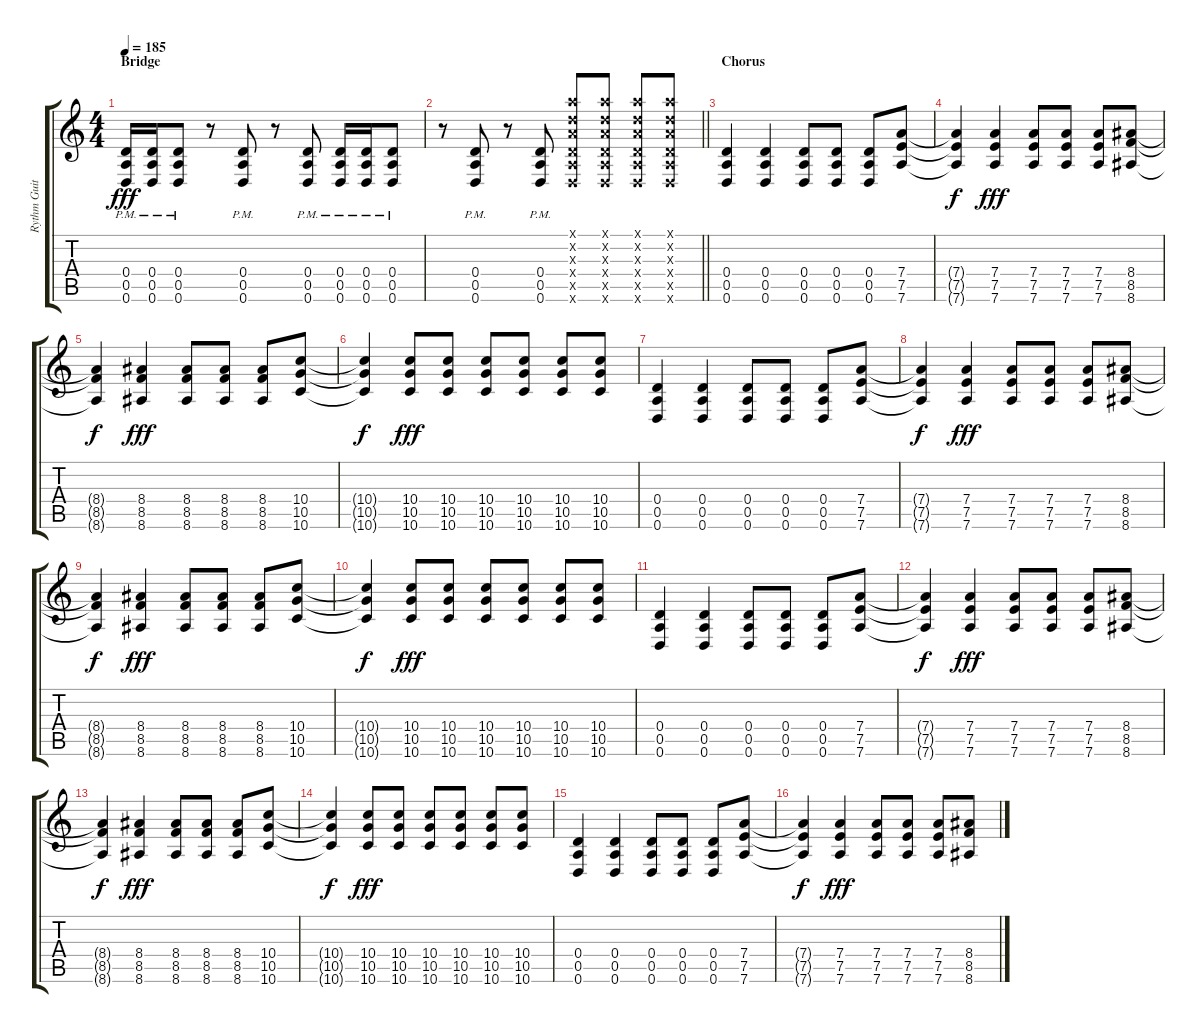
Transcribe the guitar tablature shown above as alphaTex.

\track ("Rythm Guitar" "Rythm Guit") {instrument distortionguitar}
\staff {score tabs}
\tuning (E4 B3 G3 D3 A2 D2) {hide}
\ts (4 4)
\section ("" "Bridge")
\tempo 185
\clef g2
\ks c
(0.4 0.5{pm} 0.6{pm}).16{dy fff} (0.4 0.5{pm} 0.6{pm}).16 (0.4 0.5{pm} 0.6{pm}).8 r.8 (0.4{pm} 0.5{pm} 0.6{pm}).8 r.8 (0.4{pm} 0.5{pm} 0.6{pm}).8 (0.4 0.5{pm} 0.6{pm}).16 (0.4 0.5{pm} 0.6{pm}).16 (0.4 0.5{pm} 0.6{pm}).8 |
\barLineRight lightlight
r.8 (0.4{pm} 0.5{pm} 0.6{pm}).8 r.8 (0.4{pm} 0.5{pm} 0.6{pm}).8 (5.1{x} 3.2{x} 2.3{x} 0.4{x} 0.5{x} 0.6{x}).8 (5.1{x} 3.2{x} 2.3{x} 0.4{x} 0.5{x} 0.6{x}).8 (5.1{x} 3.2{x} 2.3{x} 0.4{x} 0.5{x} 0.6{x}).8 (5.1{x} 3.2{x} 2.3{x} 0.4{x} 0.5{x} 0.6{x}).8 |
\section ("" "Chorus")
(0.4 0.5 0.6).4 (0.4 0.5 0.6).4 (0.4 0.5 0.6).8 (0.4 0.5 0.6).8 (0.4 0.5 0.6).8 (7.4 7.5 7.6).8 |
(7.4{t} 7.5{t} 7.6{t}).4{dy f} (7.4 7.5 7.6).4{dy fff} (7.4 7.5 7.6).8 (7.4 7.5 7.6).8 (7.4 7.5 7.6).8 (8.4 8.5 8.6).8 |
(8.4{t} 8.5{t} 8.6{t}).4{dy f} (8.4 8.5 8.6).4{dy fff} (8.4 8.5 8.6).8 (8.4 8.5 8.6).8 (8.4 8.5 8.6).8 (10.4 10.5 10.6).8 |
(10.4{t} 10.5{t} 10.6{t}).4{dy f} (10.4 10.5 10.6).8{dy fff} (10.4 10.5 10.6).8 (10.4 10.5 10.6).8 (10.4 10.5 10.6).8 (10.4 10.5 10.6).8 (10.4 10.5 10.6).8 |
(0.4 0.5 0.6).4 (0.4 0.5 0.6).4 (0.4 0.5 0.6).8 (0.4 0.5 0.6).8 (0.4 0.5 0.6).8 (7.4 7.5 7.6).8 |
(7.4{t} 7.5{t} 7.6{t}).4{dy f} (7.4 7.5 7.6).4{dy fff} (7.4 7.5 7.6).8 (7.4 7.5 7.6).8 (7.4 7.5 7.6).8 (8.4 8.5 8.6).8 |
(8.4{t} 8.5{t} 8.6{t}).4{dy f} (8.4 8.5 8.6).4{dy fff} (8.4 8.5 8.6).8 (8.4 8.5 8.6).8 (8.4 8.5 8.6).8 (10.4 10.5 10.6).8 |
(10.4{t} 10.5{t} 10.6{t}).4{dy f} (10.4 10.5 10.6).8{dy fff} (10.4 10.5 10.6).8 (10.4 10.5 10.6).8 (10.4 10.5 10.6).8 (10.4 10.5 10.6).8 (10.4 10.5 10.6).8 |
(0.4 0.5 0.6).4 (0.4 0.5 0.6).4 (0.4 0.5 0.6).8 (0.4 0.5 0.6).8 (0.4 0.5 0.6).8 (7.4 7.5 7.6).8 |
(7.4{t} 7.5{t} 7.6{t}).4{dy f} (7.4 7.5 7.6).4{dy fff} (7.4 7.5 7.6).8 (7.4 7.5 7.6).8 (7.4 7.5 7.6).8 (8.4 8.5 8.6).8 |
(8.4{t} 8.5{t} 8.6{t}).4{dy f} (8.4 8.5 8.6).4{dy fff} (8.4 8.5 8.6).8 (8.4 8.5 8.6).8 (8.4 8.5 8.6).8 (10.4 10.5 10.6).8 |
(10.4{t} 10.5{t} 10.6{t}).4{dy f} (10.4 10.5 10.6).8{dy fff} (10.4 10.5 10.6).8 (10.4 10.5 10.6).8 (10.4 10.5 10.6).8 (10.4 10.5 10.6).8 (10.4 10.5 10.6).8 |
(0.4 0.5 0.6).4 (0.4 0.5 0.6).4 (0.4 0.5 0.6).8 (0.4 0.5 0.6).8 (0.4 0.5 0.6).8 (7.4 7.5 7.6).8 |
(7.4{t} 7.5{t} 7.6{t}).4{dy f} (7.4 7.5 7.6).4{dy fff} (7.4 7.5 7.6).8 (7.4 7.5 7.6).8 (7.4 7.5 7.6).8 (8.4 8.5 8.6).8
